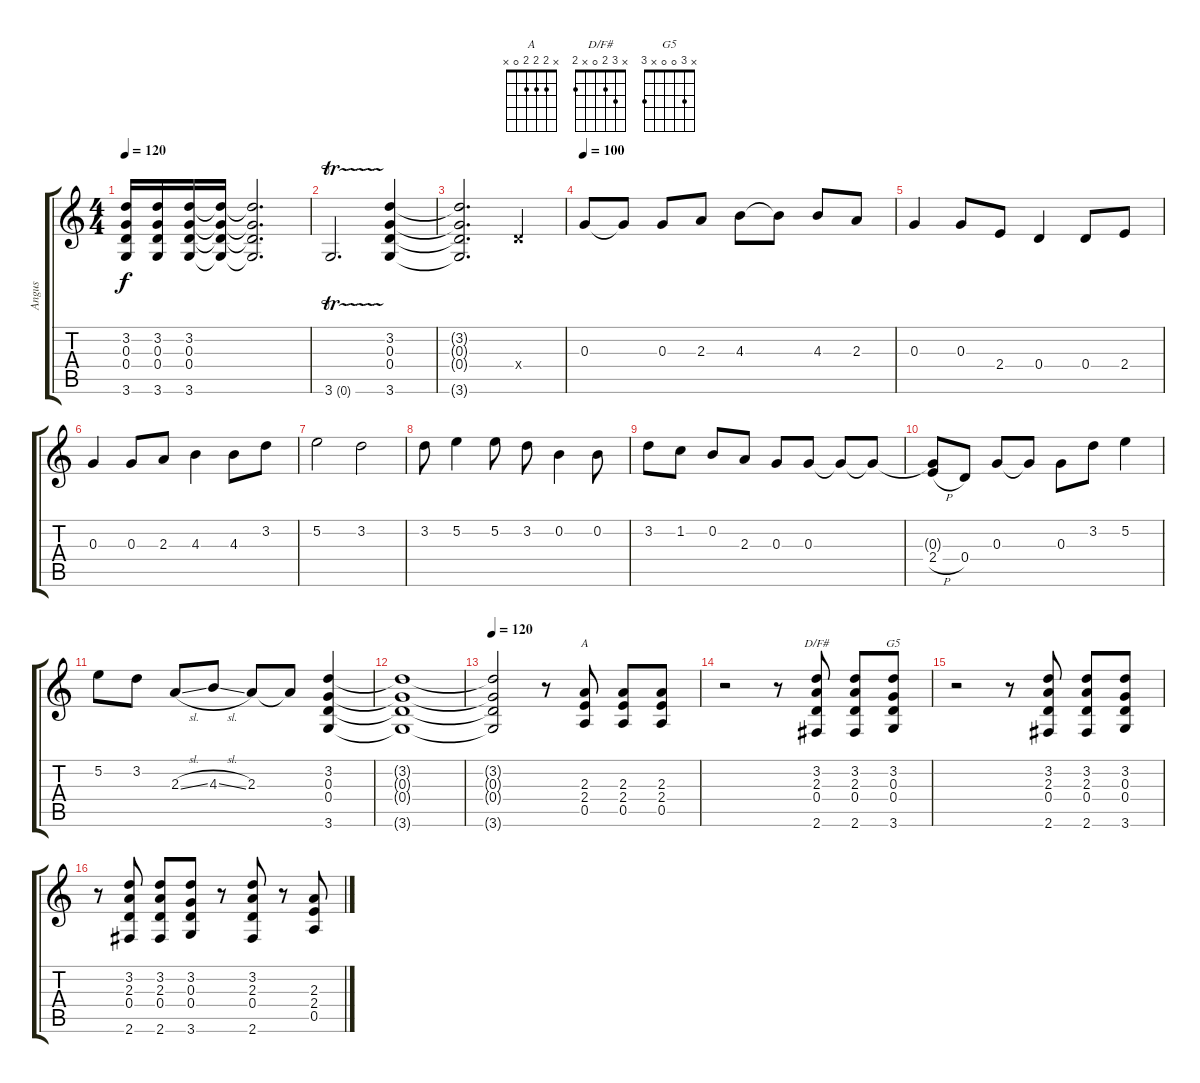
\track ("Angus" "Angus") {instrument distortionguitar}
\staff {score tabs}
\tuning (E4 B3 G3 D3 A2 E2) {hide}
\chord ("A" x 2 2 2 0 x)
\chord ("D/F#" x 3 2 0 x 2)
\chord ("G5" x 3 0 0 x 3)
\ts (4 4)
\tempo 120
\clef g2
\ks c
(3.2 0.3 0.4 3.6).16{dy f instrument distortionguitar} (3.2 0.3 0.4 3.6).16 (3.2 0.3 0.4 3.6).16 (3.2{t} 0.3{t} 0.4{t} 3.6{t}).16 (3.2{t} 0.3{t} 0.4{t} 3.6{t}).2{d} |
3.6{tr (0 32)}.2{d} (3.2 0.3 0.4 3.6).4 |
(3.2{t} 0.3{t} 0.4{t} 3.6{t}).2{d} 0.4{x}.4 |
\tempo 100
0.3.8 0.3{t}.8 0.3.8 2.3.8 4.3.8 4.3{t}.8 4.3.8 2.3.8 |
0.3.4 0.3.8 2.4.8 0.4.4 0.4.8 2.4.8 |
0.3.4 0.3.8 2.3.8 4.3.4 4.3.8 3.2.8 |
5.2.2 3.2.2 |
3.2.8 5.2.4 5.2.8 3.2.8 0.2.4 0.2.8 |
3.2.8 1.2.8 0.2.8 2.3.8 0.3.8 0.3.8 0.3{t}.8 0.3{t}.8 |
(0.3{t} 2.4{h}).8 0.4.8 0.3.8 0.3{t}.8 0.3.8 3.2.8 5.2.4 |
5.2.8 3.2.8 2.3{sl}.8 4.3{sl}.8 2.3.8 2.3{t}.8 (3.2 0.3 0.4 3.6).4 |
(3.2{t} 0.3{t} 0.4{t} 3.6{t}).1 |
\tempo 120
(3.2{t} 0.3{t} 0.4{t} 3.6{t}).2 r.8 (2.3 2.4 0.5).8{ch "A"} (2.3 2.4 0.5).8 (2.3 2.4 0.5).8 |
r.2 r.8 (3.2 2.3 0.4 2.6).8{ch "D/F#"} (3.2 2.3 0.4 2.6).8 (3.2 0.3 0.4 3.6).8{ch "G5"} |
r.2 r.8 (3.2 2.3 0.4 2.6).8 (3.2 2.3 0.4 2.6).8 (3.2 0.3 0.4 3.6).8 |
r.8 (3.2 2.3 0.4 2.6).8 (3.2 2.3 0.4 2.6).8 (3.2 0.3 0.4 3.6).8 r.8 (3.2 2.3 0.4 2.6).8 r.8 (2.3 2.4 0.5).8
